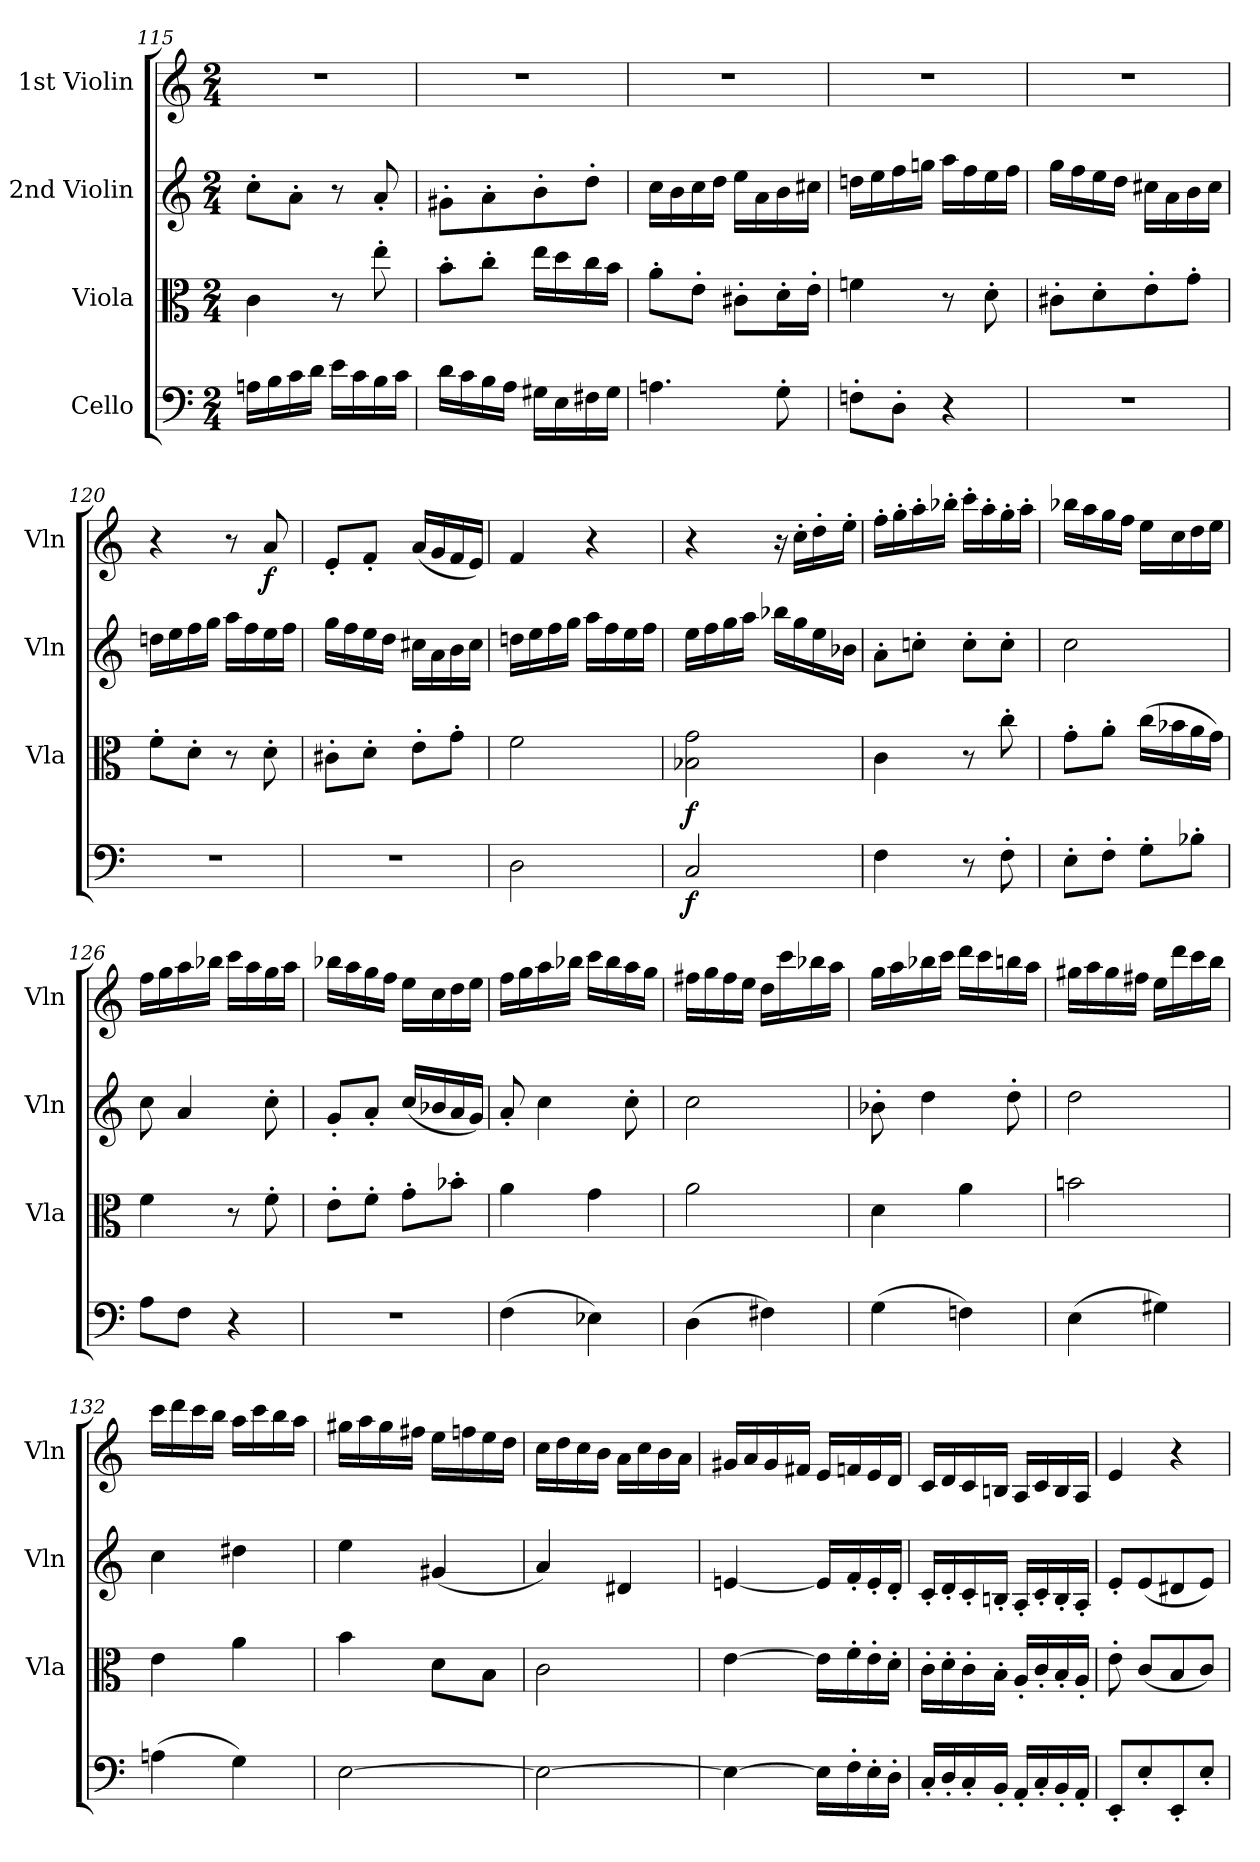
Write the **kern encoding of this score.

**kern	**dynam	**kern	**dynam	**kern	**kern	**dynam
*part4	*part4	*part3	*part3	*part2	*part1	*part1
*staff4	*staff4	*staff3	*staff3	*staff2	*staff1	*staff1
*I"Cello	*	*I"Viola	*	*I"2nd Violin	*I"1st Violin	*
*	*	*I'Vla	*	*I'Vln	*I'Vln	*
*clefF4	*	*clefC3	*	*clefG2	*clefG2	*
*k[]	*	*k[]	*	*k[]	*k[]	*
*C:	*	*C:	*	*C:	*C:	*
*M2/4	*	*M2/4	*	*M2/4	*M2/4	*
=115	=115	=115	=115	=115	=115	=115
16An\LL	.	4c\	.	8cc'\L	2r	.
16B\	.	.	.	.	.	.
16c\	.	.	.	8a'\J	.	.
16d\JJ	.	.	.	.	.	.
16e\LL	.	8r	.	8r	.	.
16c\	.	.	.	.	.	.
16B\	.	8ee'\	.	8a'/	.	.
16c\JJ	.	.	.	.	.	.
=116	=116	=116	=116	=116	=116	=116
16d\LL	.	8b'\L	.	8g#X'\L	2r	.
16c\	.	.	.	.	.	.
16B\	.	8cc'\J	.	8a'\	.	.
16A\JJ	.	.	.	.	.	.
16G#X\LL	.	16ee\LL	.	8b'\	.	.
16E\	.	16dd\	.	.	.	.
16F#X\	.	16cc\	.	8dd'\J	.	.
16G#\JJ	.	16b\JJ	.	.	.	.
=117	=117	=117	=117	=117	=117	=117
4.An\	.	8a'\L	.	16cc\LL	2r	.
.	.	.	.	16b\	.	.
.	.	8e'\J	.	16cc\	.	.
.	.	.	.	16dd\JJ	.	.
.	.	8c#X'\L	.	16ee\LL	.	.
.	.	.	.	16a\	.	.
8G'\	.	16d'\L	.	16b\	.	.
.	.	16e'\JJ	.	16cc#X\JJ	.	.
=118	=118	=118	=118	=118	=118	=118
8Fn'\L	.	4fn\	.	16ddn\LL	2r	.
.	.	.	.	16ee\	.	.
8D'\J	.	.	.	16ff\	.	.
.	.	.	.	16ggn\JJ	.	.
4r	.	8r	.	16aa\LL	.	.
.	.	.	.	16ff\	.	.
.	.	8d'\	.	16ee\	.	.
.	.	.	.	16ff\JJ	.	.
=119	=119	=119	=119	=119	=119	=119
2r	.	8c#X'\L	.	16gg\LL	2r	.
.	.	.	.	16ff\	.	.
.	.	8d'\	.	16ee\	.	.
.	.	.	.	16dd\JJ	.	.
.	.	8e'\	.	16cc#X\LL	.	.
.	.	.	.	16a\	.	.
.	.	8g'\J	.	16b\	.	.
.	.	.	.	16cc#\JJ	.	.
=120	=120	=120	=120	=120	=120	=120
2r	.	8f'\L	.	16ddn\LL	4r	.
.	.	.	.	16ee\	.	.
.	.	8d'\J	.	16ff\	.	.
.	.	.	.	16gg\JJ	.	.
.	.	8r	.	16aa\LL	8r	.
.	.	.	.	16ff\	.	.
!	!	!	!	!	!	!LO:DY:b
.	.	8d'\	.	16ee\	8a/	f
.	.	.	.	16ff\JJ	.	.
=121	=121	=121	=121	=121	=121	=121
2r	.	8c#X'\L	.	16gg\LL	8e'/L	.
.	.	.	.	16ff\	.	.
.	.	8d'\J	.	16ee\	8f'/J	.
.	.	.	.	16dd\JJ	.	.
.	.	8e'\L	.	16cc#X\LL	(16a/LL	.
.	.	.	.	16a\	16g/	.
.	.	8g'\J	.	16b\	16f/	.
.	.	.	.	16cc#\JJ	16e/JJ)	.
=122	=122	=122	=122	=122	=122	=122
2D\	.	2f\	.	16ddn\LL	4f/	.
.	.	.	.	16ee\	.	.
.	.	.	.	16ff\	.	.
.	.	.	.	16gg\JJ	.	.
.	.	.	.	16aa\LL	4r	.
.	.	.	.	16ff\	.	.
.	.	.	.	16ee\	.	.
.	.	.	.	16ff\JJ	.	.
=123	=123	=123	=123	=123	=123	=123
!	!LO:DY:b	!	!LO:DY:b	!	!	!
2C/	f	2B-X\ 2g\	f	16ee\LL	4r	.
.	.	.	.	16ff\	.	.
.	.	.	.	16gg\	.	.
.	.	.	.	16aa\JJ	.	.
.	.	.	.	16bb-X\LL	16r	.
.	.	.	.	16gg\	16cc'\LL	.
.	.	.	.	16ee\	16dd'\	.
.	.	.	.	16b-X\JJ	16ee'\JJ	.
=124	=124	=124	=124	=124	=124	=124
4F\	.	4c\	.	8a'\L	16ff'\LL	.
.	.	.	.	.	16gg'\	.
.	.	.	.	8ccn'\J	16aa'\	.
.	.	.	.	.	16bb-X'\JJ	.
8r	.	8r	.	8cc'\L	16ccc'\LL	.
.	.	.	.	.	16aa'\	.
8F'\	.	8cc'\	.	8cc'\J	16gg'\	.
.	.	.	.	.	16aa'\JJ	.
=125	=125	=125	=125	=125	=125	=125
8E'\L	.	8g'\L	.	2cc\	16bb-X\LL	.
.	.	.	.	.	16aa\	.
8F'\J	.	8a'\J	.	.	16gg\	.
.	.	.	.	.	16ff\JJ	.
8G'\L	.	(16cc\LL	.	.	16ee\LL	.
.	.	16b-X\	.	.	16cc\	.
8B-X'\J	.	16a\	.	.	16dd\	.
.	.	16g\JJ)	.	.	16ee\JJ	.
=126	=126	=126	=126	=126	=126	=126
8A\L	.	4f\	.	8cc\	16ff\LL	.
.	.	.	.	.	16gg\	.
8F\J	.	.	.	4a/	16aa\	.
.	.	.	.	.	16bb-X\JJ	.
4r	.	8r	.	.	16ccc\LL	.
.	.	.	.	.	16aa\	.
.	.	8f'\	.	8cc'\	16gg\	.
.	.	.	.	.	16aa\JJ	.
=127	=127	=127	=127	=127	=127	=127
2r	.	8e'\L	.	8g'/L	16bb-X\LL	.
.	.	.	.	.	16aa\	.
.	.	8f'\J	.	8a'/J	16gg\	.
.	.	.	.	.	16ff\JJ	.
.	.	8g'\L	.	(16cc/LL	16ee\LL	.
.	.	.	.	16b-X/	16cc\	.
.	.	8b-X'\J	.	16a/	16dd\	.
.	.	.	.	16g/JJ)	16ee\JJ	.
=128	=128	=128	=128	=128	=128	=128
(4F\	.	4a\	.	8a'/	16ff\LL	.
.	.	.	.	.	16gg\	.
.	.	.	.	4cc\	16aa\	.
.	.	.	.	.	16bb-X\JJ	.
4E-X\)	.	4g\	.	.	16ccc\LL	.
.	.	.	.	.	16bb-\	.
.	.	.	.	8cc'\	16aa\	.
.	.	.	.	.	16gg\JJ	.
=129	=129	=129	=129	=129	=129	=129
(4D\	.	2a\	.	2cc\	16ff#X\LL	.
.	.	.	.	.	16gg\	.
.	.	.	.	.	16ff#\	.
.	.	.	.	.	16ee\JJ	.
4F#X\)	.	.	.	.	16dd\LL	.
.	.	.	.	.	16ccc\	.
.	.	.	.	.	16bb-X\	.
.	.	.	.	.	16aa\JJ	.
=130	=130	=130	=130	=130	=130	=130
(4G\	.	4d\	.	8b-X'\	16gg\LL	.
.	.	.	.	.	16aa\	.
.	.	.	.	4dd\	16bb-X\	.
.	.	.	.	.	16ccc\JJ	.
4Fn\)	.	4a\	.	.	16ddd\LL	.
.	.	.	.	.	16ccc\	.
.	.	.	.	8dd'\	16bbn\	.
.	.	.	.	.	16aa\JJ	.
=131	=131	=131	=131	=131	=131	=131
(4E\	.	2bn\	.	2dd\	16gg#X\LL	.
.	.	.	.	.	16aa\	.
.	.	.	.	.	16gg#\	.
.	.	.	.	.	16ff#X\JJ	.
4G#X\)	.	.	.	.	16ee\LL	.
.	.	.	.	.	16ddd\	.
.	.	.	.	.	16ccc\	.
.	.	.	.	.	16bb\JJ	.
=132	=132	=132	=132	=132	=132	=132
(4An\	.	4e\	.	4cc\	16ccc\LL	.
.	.	.	.	.	16ddd\	.
.	.	.	.	.	16ccc\	.
.	.	.	.	.	16bb\JJ	.
4G\)	.	4a\	.	4dd#X\	16aa\LL	.
.	.	.	.	.	16ccc\	.
.	.	.	.	.	16bb\	.
.	.	.	.	.	16aa\JJ	.
=133	=133	=133	=133	=133	=133	=133
[2E\	.	4b\	.	4ee\	16gg#X\LL	.
.	.	.	.	.	16aa\	.
.	.	.	.	.	16gg#\	.
.	.	.	.	.	16ff#X\JJ	.
.	.	8d\L	.	(4g#X/	16ee\LL	.
.	.	.	.	.	16ffn\	.
.	.	8B\J	.	.	16ee\	.
.	.	.	.	.	16dd\JJ	.
=134	=134	=134	=134	=134	=134	=134
2E\_	.	2c\	.	4a/)	16cc\LL	.
.	.	.	.	.	16dd\	.
.	.	.	.	.	16cc\	.
.	.	.	.	.	16b\JJ	.
.	.	.	.	4d#X/	16a\LL	.
.	.	.	.	.	16cc\	.
.	.	.	.	.	16b\	.
.	.	.	.	.	16a\JJ	.
=135	=135	=135	=135	=135	=135	=135
4E\_	.	[4e\	.	[4en/	16g#X/LL	.
.	.	.	.	.	16a/	.
.	.	.	.	.	16g#/	.
.	.	.	.	.	16f#X/JJ	.
16E\LL]	.	16e\LL]	.	16e/LL]	16e/LL	.
16F'\	.	16f'\	.	16f'/	16fn/	.
16E'\	.	16e'\	.	16e'/	16e/	.
16D'\JJ	.	16d'\JJ	.	16d'/JJ	16d/JJ	.
=136	=136	=136	=136	=136	=136	=136
16C'/LL	.	16c'\LL	.	16c'/LL	16c/LL	.
16D'/	.	16d'\	.	16d'/	16d/	.
16C'/	.	16c'\	.	16c'/	16c/	.
16BB'/JJ	.	16B'\JJ	.	16Bn'/JJ	16Bn/JJ	.
16AA'/LL	.	16A'/LL	.	16A'/LL	16A/LL	.
16C'/	.	16c'/	.	16c'/	16c/	.
16BB'/	.	16B'/	.	16B'/	16B/	.
16AA'/JJ	.	16A'/JJ	.	16A'/JJ	16A/JJ	.
=137	=137	=137	=137	=137	=137	=137
8EE'/L	.	8e'\	.	8e'/L	4e/	.
8E'/	.	(8c/L	.	(8e/	.	.
8EE'/	.	8B/	.	8d#X/	4r	.
8E'/J	.	8c/J)	.	8e/J)	.	.
=	=	=	=	=	=	=
*-	*-	*-	*-	*-	*-	*-
